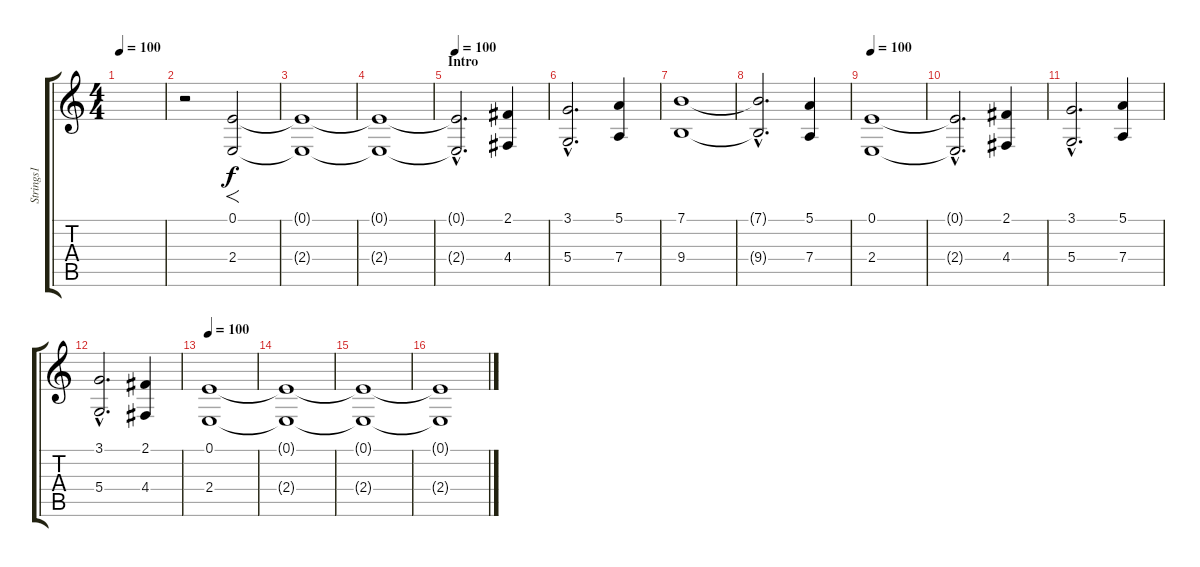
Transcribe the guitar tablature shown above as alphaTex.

\track ("Strings1" "Strings1") {instrument stringensemble2}
\staff {score tabs}
\tuning (E4 B3 G3 D3 A2 E2) {hide}
\ts (4 4)
\tempo 100
\clef g2
\ks c
|
r.2 (0.1 2.4).2{f} |
(0.1{t} 2.4{t}).1 |
(0.1{t} 2.4{t}).1 |
\section ("" "Intro")
\tempo 100
(0.1{hac t} 2.4{hac t}).2{d} (2.1 4.4).4 |
(3.1{hac} 5.4{hac}).2{d} (5.1 7.4).4 |
(7.1 9.4).1 |
(7.1{hac t} 9.4{hac t}).2{d} (5.1 7.4).4 |
\tempo 100
(0.1 2.4).1 |
(0.1{hac t} 2.4{hac t}).2{d} (2.1 4.4).4 |
(3.1{hac} 5.4{hac}).2{d} (5.1 7.4).4 |
(3.1{hac} 5.4{hac}).2{d} (2.1 4.4).4 |
\tempo 100
(0.1 2.4).1 |
(0.1{t} 2.4{t}).1 |
(0.1{t} 2.4{t}).1 |
(0.1{t} 2.4{t}).1
